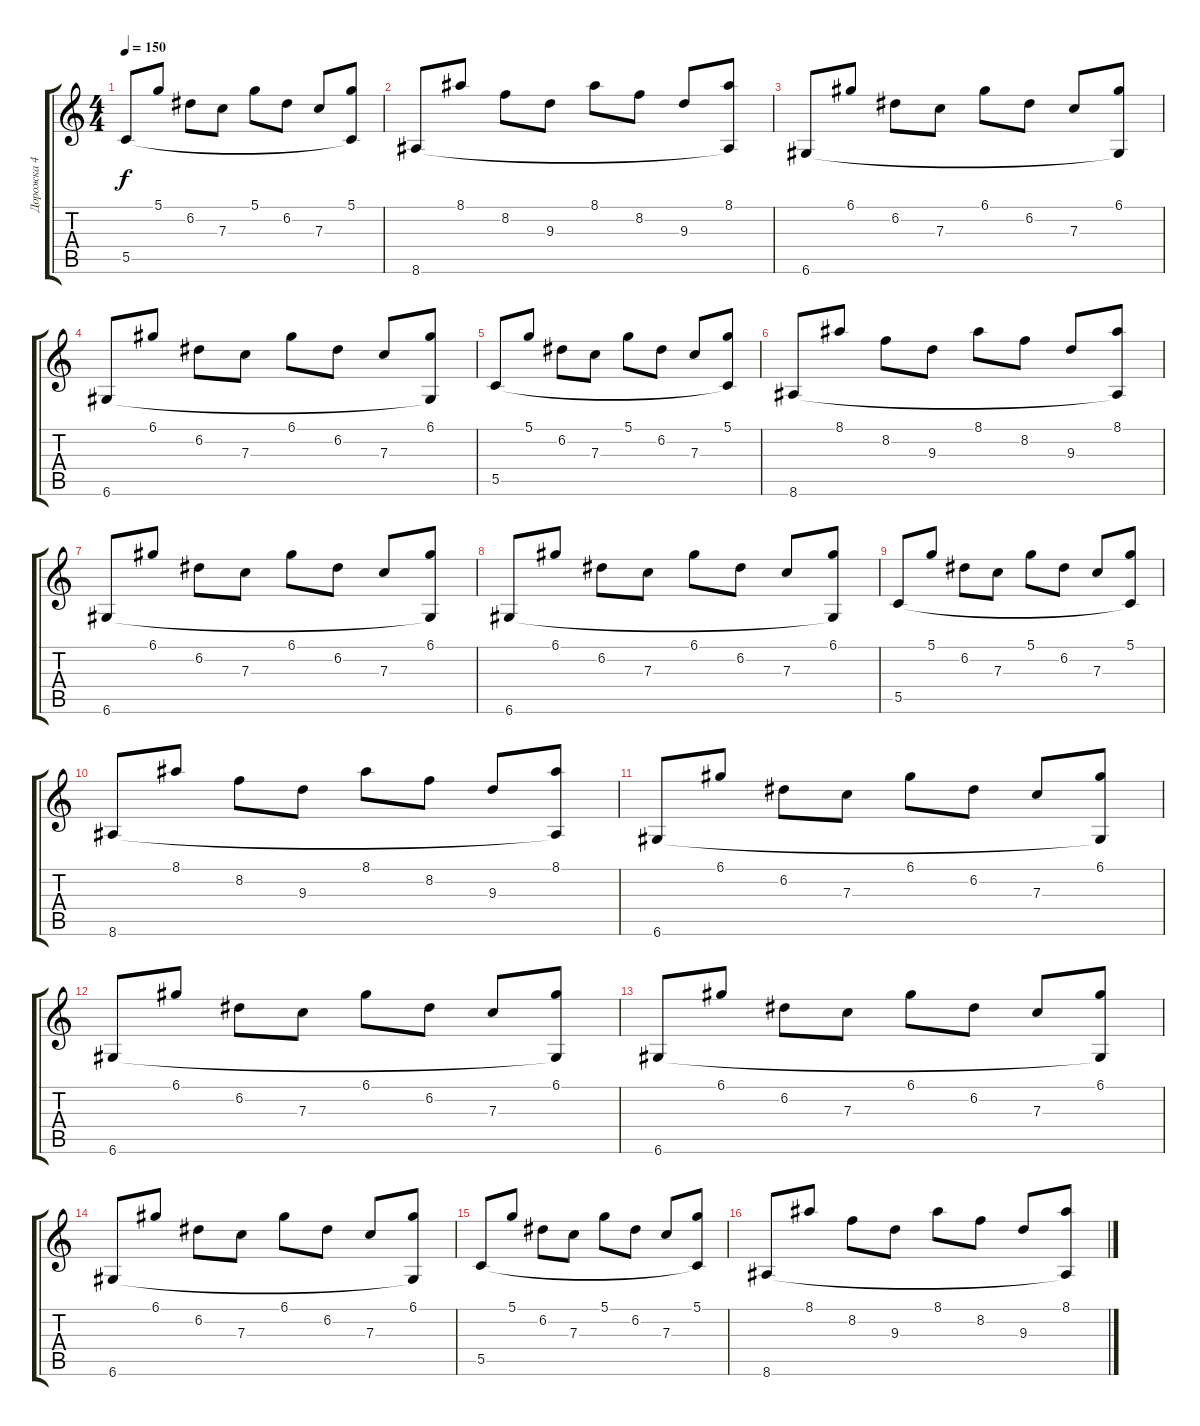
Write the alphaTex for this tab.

\track ("Дорожка 4" "Дорожка 4") {instrument electricguitarclean}
\staff {score tabs}
\tuning (D4 A3 F3 C3 G2 D2) {hide}
\ts (4 4)
\tempo 150
\clef g2
\ks c
5.5.8{dy f} 5.1.8 6.2.8 7.3.8 5.1.8 6.2.8 7.3.8 (5.1 5.5{t}).8 |
8.6.8 8.1.8 8.2.8 9.3.8 8.1.8 8.2.8 9.3.8 (8.1 8.6{t}).8 |
6.6.8 6.1.8 6.2.8 7.3.8 6.1.8 6.2.8 7.3.8 (6.1 6.6{t}).8 |
6.6.8 6.1.8 6.2.8 7.3.8 6.1.8 6.2.8 7.3.8 (6.1 6.6{t}).8 |
5.5.8 5.1.8 6.2.8 7.3.8 5.1.8 6.2.8 7.3.8 (5.1 5.5{t}).8 |
8.6.8 8.1.8 8.2.8 9.3.8 8.1.8 8.2.8 9.3.8 (8.1 8.6{t}).8 |
6.6.8 6.1.8 6.2.8 7.3.8 6.1.8 6.2.8 7.3.8 (6.1 6.6{t}).8 |
6.6.8 6.1.8 6.2.8 7.3.8 6.1.8 6.2.8 7.3.8 (6.1 6.6{t}).8 |
5.5.8 5.1.8 6.2.8 7.3.8 5.1.8 6.2.8 7.3.8 (5.1 5.5{t}).8 |
8.6.8 8.1.8 8.2.8 9.3.8 8.1.8 8.2.8 9.3.8 (8.1 8.6{t}).8 |
6.6.8 6.1.8 6.2.8 7.3.8 6.1.8 6.2.8 7.3.8 (6.1 6.6{t}).8 |
6.6.8 6.1.8 6.2.8 7.3.8 6.1.8 6.2.8 7.3.8 (6.1 6.6{t}).8 |
6.6.8 6.1.8 6.2.8 7.3.8 6.1.8 6.2.8 7.3.8 (6.1 6.6{t}).8 |
6.6.8 6.1.8 6.2.8 7.3.8 6.1.8 6.2.8 7.3.8 (6.1 6.6{t}).8 |
5.5.8 5.1.8 6.2.8 7.3.8 5.1.8 6.2.8 7.3.8 (5.1 5.5{t}).8 |
8.6.8 8.1.8 8.2.8 9.3.8 8.1.8 8.2.8 9.3.8 (8.1 8.6{t}).8
